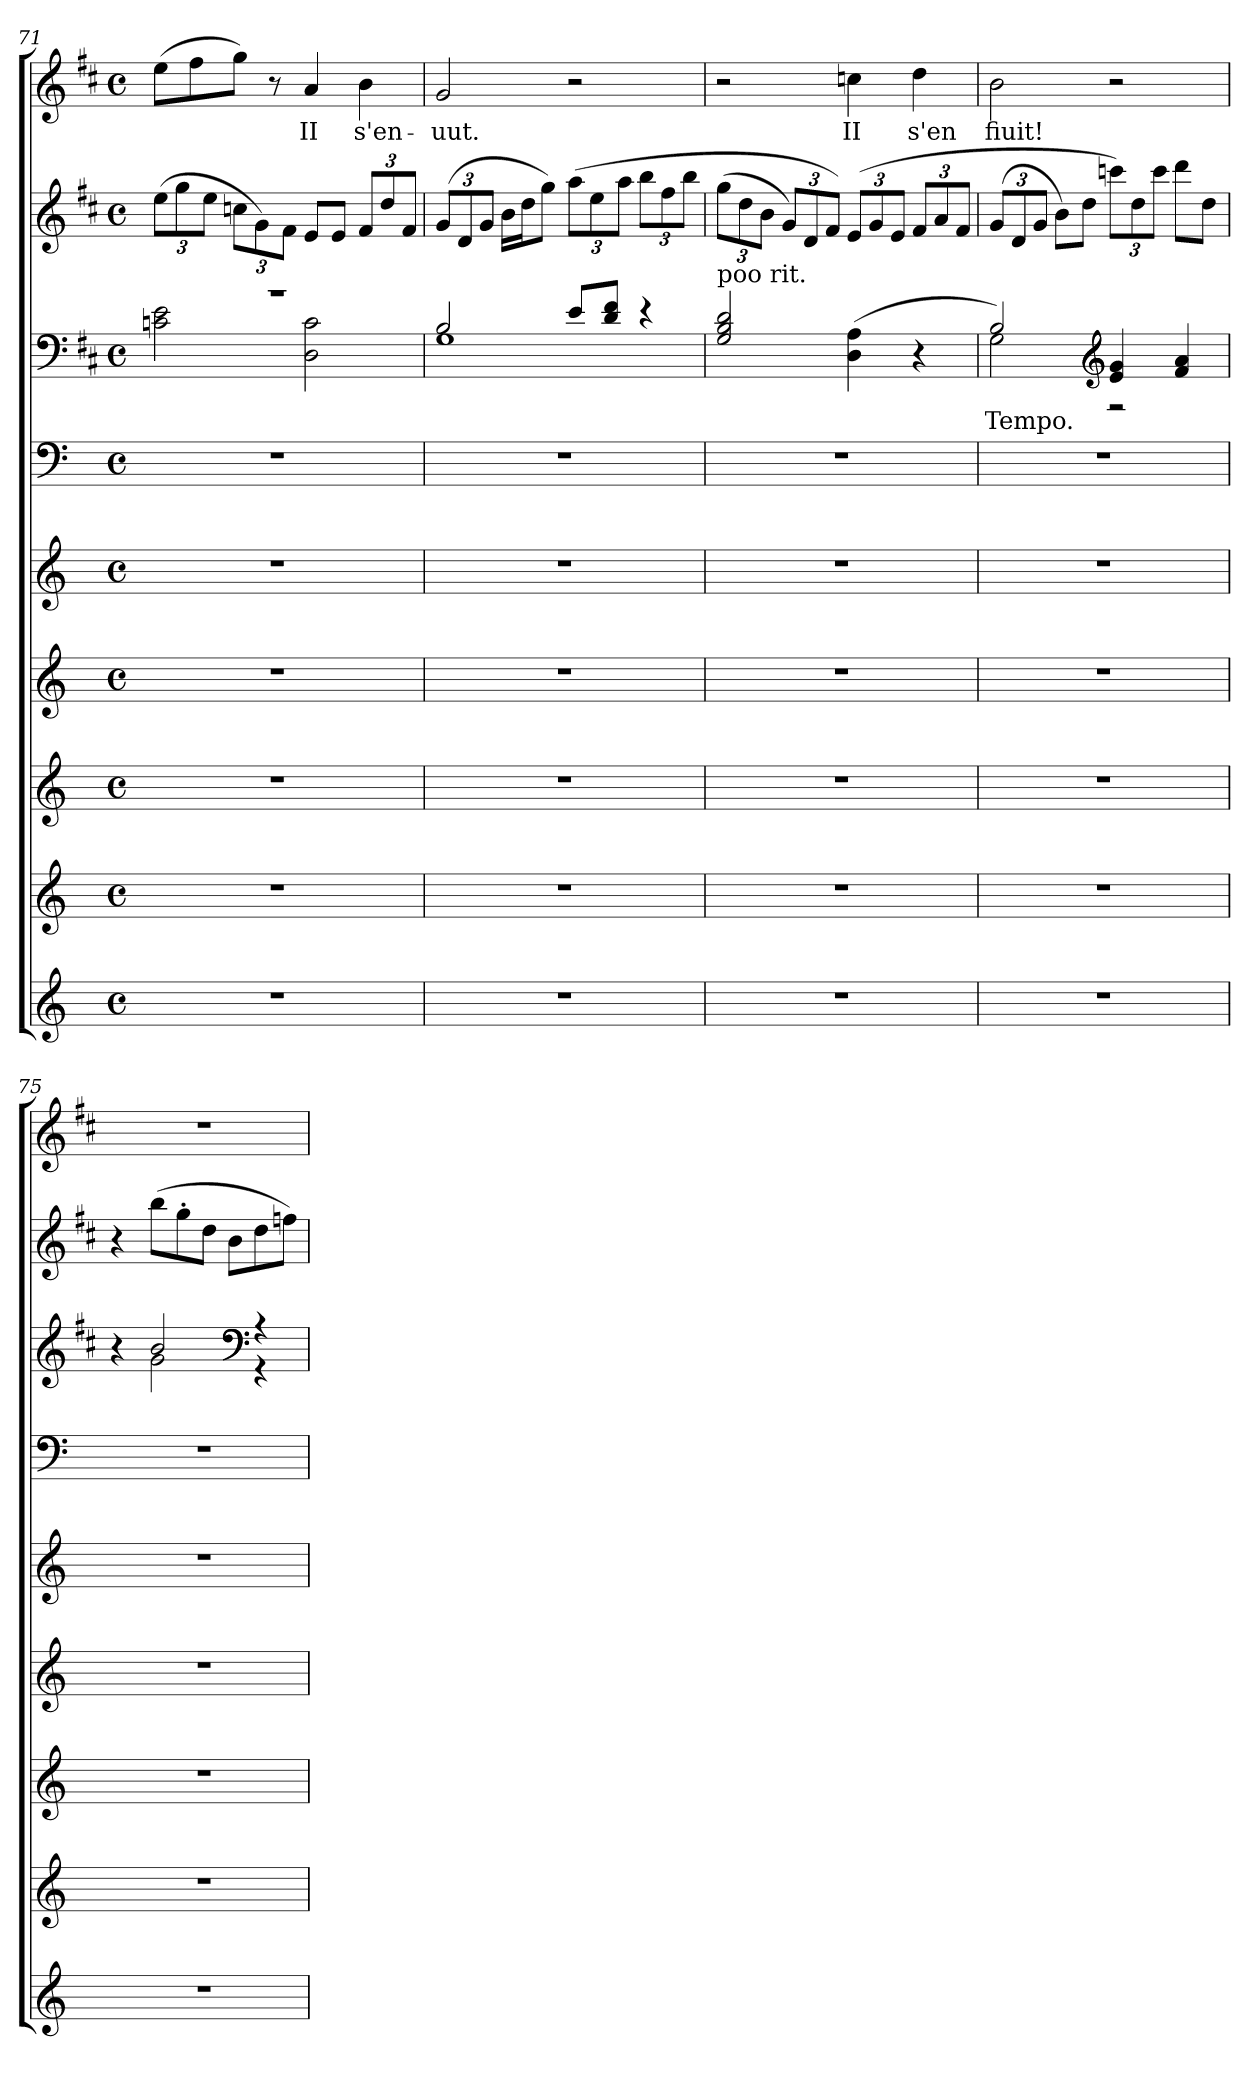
**kern	**kern	**kern	**kern	**kern	**kern	**kern	**text	**kern	**kern	**text
*part9	*part8	*part7	*part6	*part5	*part4	*part3	*part3	*part2	*part1	*part1
*staff9	*staff8	*staff7	*staff6	*staff5	*staff4	*staff3	*staff3	*staff2	*staff1	*staff1
*clefG2	*clefG2	*clefG2	*clefG2	*clefG2	*clefF4	*clefF4	*	*clefG2	*clefG2	*
*k[]	*k[]	*k[]	*k[]	*k[]	*k[]	*k[f#c#]	*	*k[f#c#]	*k[f#c#]	*
*C:	*C:	*C:	*C:	*C:	*C:	*D:	*	*D:	*D:	*
*M4/4	*M4/4	*M4/4	*M4/4	*M4/4	*M4/4	*M4/4	*	*M4/4	*M4/4	*
*met(c)	*met(c)	*met(c)	*met(c)	*met(c)	*met(c)	*met(c)	*	*met(c)	*met(c)	*
=71	=71	=71	=71	=71	=71	=71	=71	=71	=71	=71
*	*	*	*	*	*	*^	*	*	*	*
1r	1r	1r	1r	1r	1r	1r	2c\ 2e\	.	(12ee\L	(8ee\L	.
.	.	.	.	.	.	.	.	.	12gg\	.	.
.	.	.	.	.	.	.	.	.	.	8ff#\	.
.	.	.	.	.	.	.	.	.	12ee\J	.	.
.	.	.	.	.	.	.	.	.	12cc\L	8gg\J)	.
.	.	.	.	.	.	.	.	.	12g\)	.	.
.	.	.	.	.	.	.	.	.	.	8r	.
.	.	.	.	.	.	.	.	.	12f#\J	.	.
.	.	.	.	.	.	.	2D\ 2c\	.	(8e/L	4a/	II
.	.	.	.	.	.	.	.	.	8e/J	.	.
.	.	.	.	.	.	.	.	.	12f#/L	4b\	s'en-
.	.	.	.	.	.	.	.	.	12dd/	.	.
.	.	.	.	.	.	.	.	.	12f#/J	.	.
=72	=72	=72	=72	=72	=72	=72	=72	=72	=72	=72	=72
1r	1r	1r	1r	1r	1r	2B/	1G/	.	(12g/L	2g/	uut.
.	.	.	.	.	.	.	.	.	12d/	.	.
.	.	.	.	.	.	.	.	.	12g/J	.	.
.	.	.	.	.	.	.	.	.	16b\LL	.	.
.	.	.	.	.	.	.	.	.	16dd\J	.	.
.	.	.	.	.	.	.	.	.	8gg\J)	.	.
.	.	.	.	.	.	8e/L	.	.	(12aa\L	2r	.
.	.	.	.	.	.	.	.	.	12ee\	.	.
.	.	.	.	.	.	8d/ 8f#/J	.	.	.	.	.
.	.	.	.	.	.	.	.	.	12aa\J	.	.
.	.	.	.	.	.	4r	.	.	12bb\L	.	.
.	.	.	.	.	.	.	.	.	12ff#\	.	.
.	.	.	.	.	.	.	.	.	12bb\J	.	.
*	*	*	*	*	*	*v	*v	*	*	*	*
!!LO:LB:g=z
=73	=73	=73	=73	=73	=73	=73	=73	=73	=73	=73
!	!	!	!	!	!	!LO:TX:t=poo rit.	!	!	!	!
1r	1r	1r	1r	1r	1r	2G/ 2B/ 2d/	.	(12gg\L	2r	.
.	.	.	.	.	.	.	.	12dd\	.	.
.	.	.	.	.	.	.	.	12b\J	.	.
.	.	.	.	.	.	.	.	12g/L)	.	.
.	.	.	.	.	.	.	.	12d/	.	.
.	.	.	.	.	.	.	.	12f#/J)	.	.
.	.	.	.	.	.	(4D\ 4A\	.	(12e/L	4cc\	II
.	.	.	.	.	.	.	.	12g/	.	.
.	.	.	.	.	.	.	.	12e/J	.	.
.	.	.	.	.	.	4r	.	12f#/L	4dd\	s'en
.	.	.	.	.	.	.	.	12a/	.	.
.	.	.	.	.	.	.	.	12f#/J	.	.
=74	=74	=74	=74	=74	=74	=74	=74	=74	=74	=74
*	*	*	*	*	*	*^	*	*	*	*
1r	1r	1r	1r	1r	1r	2B/)	2G\	Tempo.	(12g/L	2b\	fiuit!
.	.	.	.	.	.	.	.	.	12d/	.	.
.	.	.	.	.	.	.	.	.	12g/J	.	.
.	.	.	.	.	.	.	.	.	8b\L)	.	.
.	.	.	.	.	.	.	.	.	8dd\J	.	.
*	*	*	*	*	*	*clefG2	*	*	*	*	*
.	.	.	.	.	.	(4e/ 4g/	2r	.	(12ccc\L)	2r	.
.	.	.	.	.	.	.	.	.	12dd\	.	.
.	.	.	.	.	.	.	.	.	12ccc\J	.	.
.	.	.	.	.	.	4f#/ 4a/	.	.	8ddd\L	.	.
.	.	.	.	.	.	.	.	.	8dd\J	.	.
=75	=75	=75	=75	=75	=75	=75	=75	=75	=75	=75	=75
1r	1r	1r	1r	1r	1r	4r	4ryy	.	4r	1r	.
.	.	.	.	.	.	2b/	2g\	.	(8bb\L	.	.
.	.	.	.	.	.	.	.	.	8gg'\	.	.
.	.	.	.	.	.	.	.	.	8dd\J	.	.
.	.	.	.	.	.	.	.	.	8b\L	.	.
*	*	*	*	*	*	*clefF4	*	*	*	*	*
.	.	.	.	.	.	4r	4r	.	8dd\	.	.
.	.	.	.	.	.	.	.	.	8ffn\J)	.	.
*	*	*	*	*	*	*v	*v	*	*	*	*
=	=	=	=	=	=	=	=	=	=	=
*-	*-	*-	*-	*-	*-	*-	*-	*-	*-	*-
